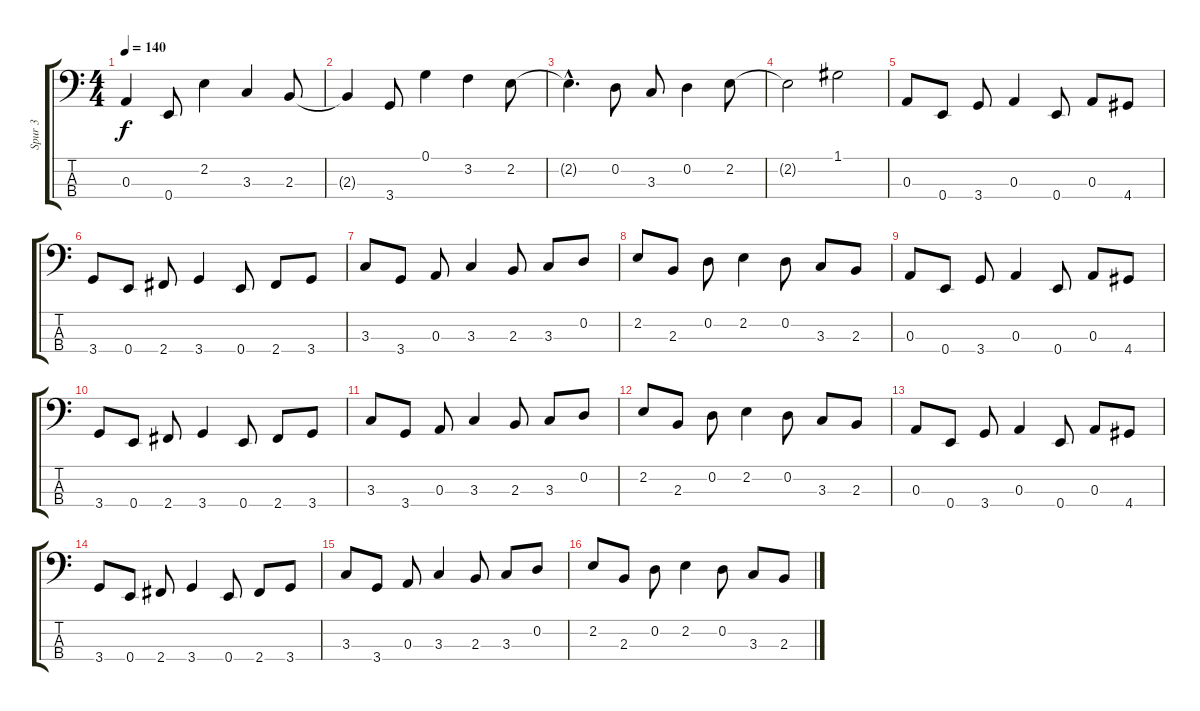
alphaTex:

\track ("Spur 3" "Spur 3") {instrument synthbass1}
\staff {score tabs}
\tuning (G2 D2 A1 E1) {hide}
\ts (4 4)
\tempo 140
\clef f4
\ks c
0.3{t}.4{dy f} 0.4.8 2.2.4 3.3.4 2.3.8 |
2.3{t}.4 3.4.8 0.1.4 3.2.4 2.2.8 |
2.2{hac t}.4{d} 0.2.8 3.3.8 0.2.4 2.2.8 |
2.2{t}.2 1.1.2 |
0.3.8 0.4.8 3.4.8 0.3.4 0.4.8 0.3.8 4.4.8 |
3.4.8 0.4.8 2.4.8 3.4.4 0.4.8 2.4.8 3.4.8 |
3.3.8 3.4.8 0.3.8 3.3.4 2.3.8 3.3.8 0.2.8 |
2.2.8 2.3.8 0.2.8 2.2.4 0.2.8 3.3.8 2.3.8 |
0.3.8 0.4.8 3.4.8 0.3.4 0.4.8 0.3.8 4.4.8 |
3.4.8 0.4.8 2.4.8 3.4.4 0.4.8 2.4.8 3.4.8 |
3.3.8 3.4.8 0.3.8 3.3.4 2.3.8 3.3.8 0.2.8 |
2.2.8 2.3.8 0.2.8 2.2.4 0.2.8 3.3.8 2.3.8 |
0.3.8 0.4.8 3.4.8 0.3.4 0.4.8 0.3.8 4.4.8 |
3.4.8 0.4.8 2.4.8 3.4.4 0.4.8 2.4.8 3.4.8 |
3.3.8 3.4.8 0.3.8 3.3.4 2.3.8 3.3.8 0.2.8 |
2.2.8 2.3.8 0.2.8 2.2.4 0.2.8 3.3.8 2.3.8
